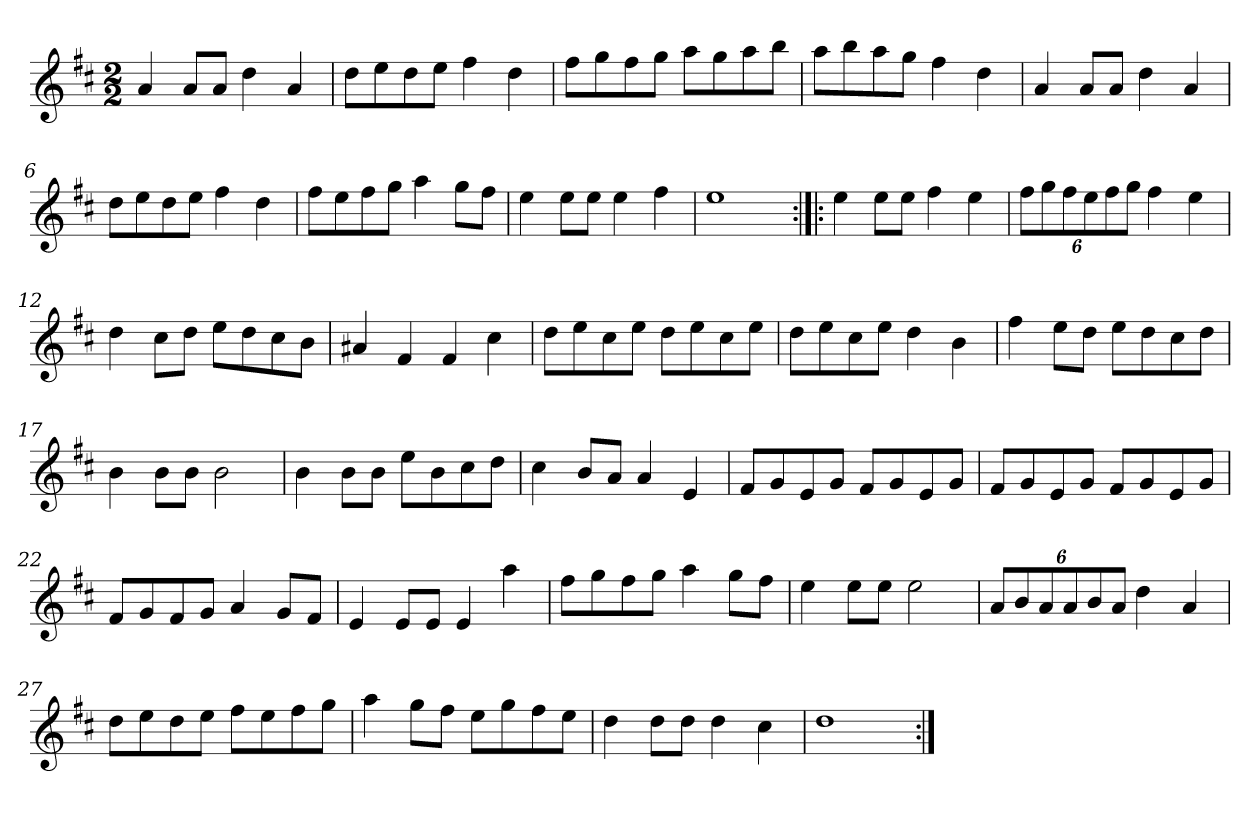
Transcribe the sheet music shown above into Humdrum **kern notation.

**kern
*part1
*staff1
*clefG2
*k[f#c#]
*D:
*M2/2
*MM132
=1
4a
8a/L
8a/J
4dd
4a
=2
8dd\L
8ee\
8dd\
8ee\J
4ff#
4dd
=3
8ff#\L
8gg\
8ff#\
8gg\J
8aa\L
8gg\
8aa\
8bb\J
=4
8aa\L
8bb\
8aa\
8gg\J
4ff#
4dd
=5
4a
8a/L
8a/J
4dd
4a
=6
8dd\L
8ee\
8dd\
8ee\J
4ff#
4dd
=7
8ff#\L
8ee\
8ff#\
8gg\J
4aa
8gg\L
8ff#\J
=8
4ee
8ee\L
8ee\J
4ee
4ff#
=9
1ee
=10:|!|:
4ee
8ee\L
8ee\J
4ff#
4ee
=11
12ff#\L
12gg\
12ff#\
12ee\
12ff#\
12gg\J
4ff#
4ee
=12
4dd
8cc#\L
8dd\J
8ee\L
8dd\
8cc#\
8b\J
=13
4a#X
4f#
4f#
4cc#
=14
8dd\L
8ee\
8cc#\
8ee\J
8dd\L
8ee\
8cc#\
8ee\J
=15
8dd\L
8ee\
8cc#\
8ee\J
4dd
4b
=16
4ff#
8ee\L
8dd\J
8ee\L
8dd\
8cc#\
8dd\J
=17
4b
8b\L
8b\J
2b
=18
4b
8b\L
8b\J
8ee\L
8b\
8cc#\
8dd\J
=19
4cc#
8b/L
8a/J
4a
4e
=20
8f#/L
8g/
8e/
8g/J
8f#/L
8g/
8e/
8g/J
=21
8f#/L
8g/
8e/
8g/J
8f#/L
8g/
8e/
8g/J
=22
8f#/L
8g/
8f#/
8g/J
4a
8g/L
8f#/J
=23
4e
8e/L
8e/J
4e
4aa
=24
8ff#\L
8gg\
8ff#\
8gg\J
4aa
8gg\L
8ff#\J
=25
4ee
8ee\L
8ee\J
2ee
=26
12a/L
12b/
12a/
12a/
12b/
12a/J
4dd
4a
=27
8dd\L
8ee\
8dd\
8ee\J
8ff#\L
8ee\
8ff#\
8gg\J
=28
4aa
8gg\L
8ff#\J
8ee\L
8gg\
8ff#\
8ee\J
=29
4dd
8dd\L
8dd\J
4dd
4cc#
=30
1dd
=:|!
*-
